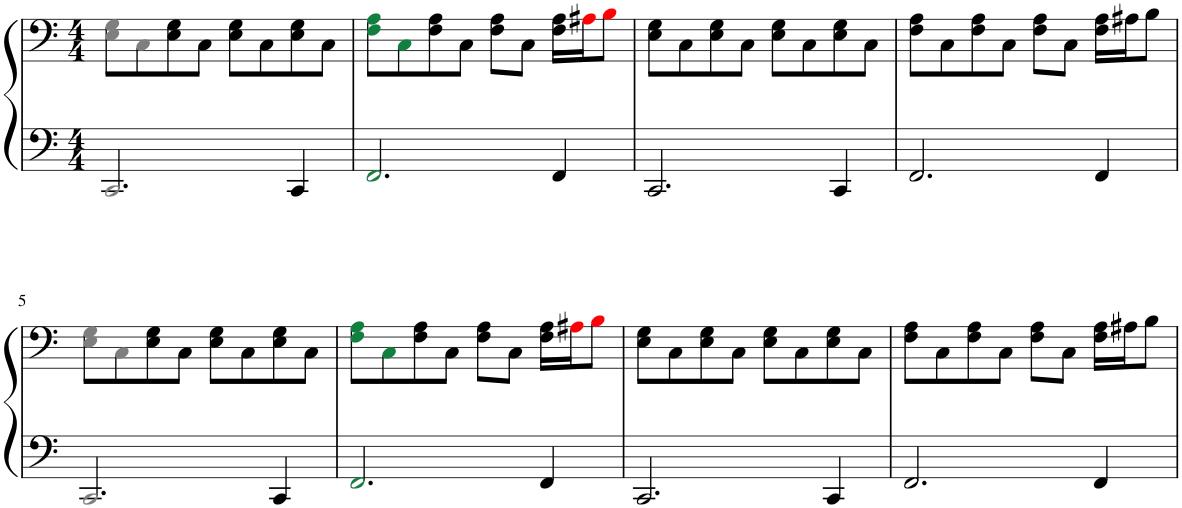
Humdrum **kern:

**kern	**kern
*part1	*part1
*staff2	*staff1
*I"Piano	*
*I'Pno	*
*clefF4	*clefF4
*k[]	*k[]
*M4/4	*M4/4
=1	=1
2.CCi/	8Ei\ 8Gi\L
.	8Ci\
.	8E\ 8G\
.	8C\J
.	8E\ 8G\L
.	8C\
4CC/	8E\ 8G\
.	8C\J
=2	=2
2.FFj/	8Fj\ 8Aj\L
.	8Cj\
.	8F\ 8A\
.	8C\J
.	8F\ 8A\L
.	8C\J
4FF/	16F\ 16A\LL
.	16A#XZ\J
.	8BZ\J
=3	=3
2.CC/	8E\ 8G\L
.	8C\
.	8E\ 8G\
.	8C\J
.	8E\ 8G\L
.	8C\
4CC/	8E\ 8G\
.	8C\J
=4	=4
2.FF/	8F\ 8A\L
.	8C\
.	8F\ 8A\
.	8C\J
.	8F\ 8A\L
.	8C\J
4FF/	16F\ 16A\LL
.	16A#X\J
.	8B\J
!!LO:LB:g=z
=5	=5
2.CCi/	8Ei\ 8Gi\L
.	8Ci\
.	8E\ 8G\
.	8C\J
.	8E\ 8G\L
.	8C\
4CC/	8E\ 8G\
.	8C\J
=6	=6
2.FFj/	8Fj\ 8Aj\L
.	8Cj\
.	8F\ 8A\
.	8C\J
.	8F\ 8A\L
.	8C\J
4FF/	16F\ 16A\LL
.	16A#XZ\J
.	8BZ\J
=7	=7
2.CC/	8E\ 8G\L
.	8C\
.	8E\ 8G\
.	8C\J
.	8E\ 8G\L
.	8C\
4CC/	8E\ 8G\
.	8C\J
=8	=8
2.FF/	8F\ 8A\L
.	8C\
.	8F\ 8A\
.	8C\J
.	8F\ 8A\L
.	8C\J
4FF/	16F\ 16A\LL
.	16A#X\J
.	8B\J
=	=
*-	*-
